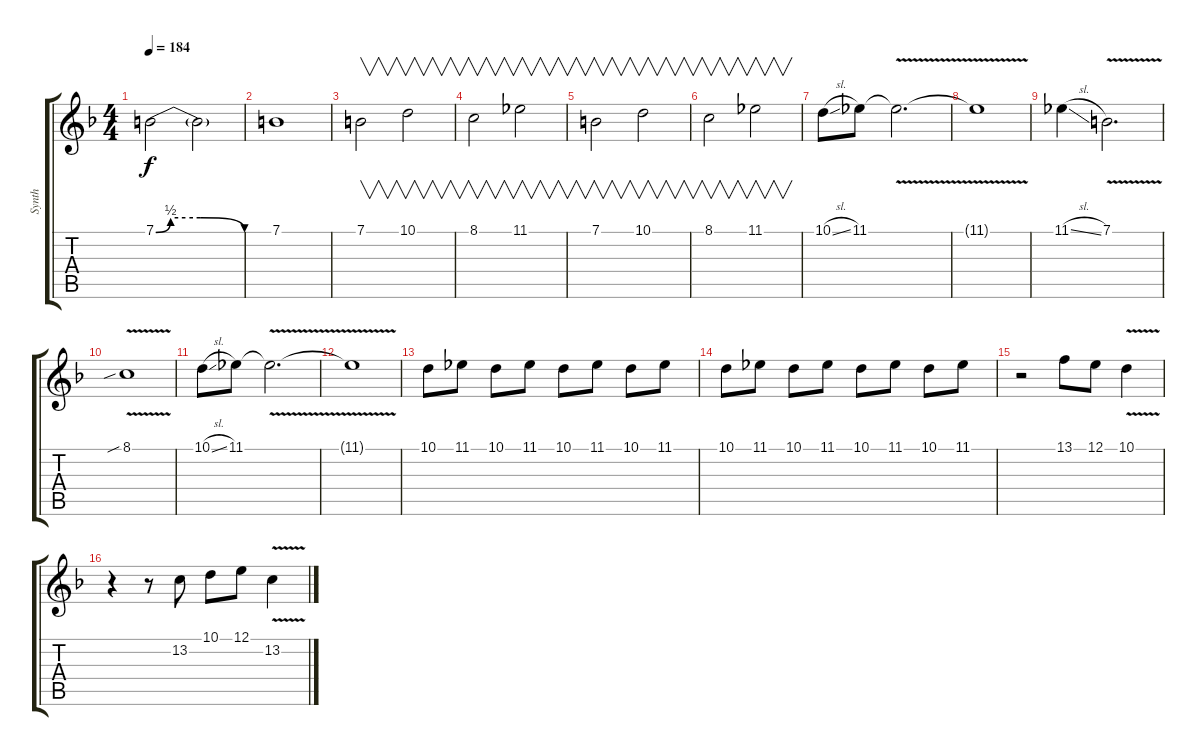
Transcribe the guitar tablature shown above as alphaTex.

\track ("Synth" "Synth") {instrument lead2sawtooth}
\staff {score tabs}
\tuning (E4 B3 G3 D3 A2 E2) {hide}
\ts (4 4)
\tempo 184
\clef g2
\ks f
7.1{be (custom 0 0 10 2 20 2 30 2 60 0)}.2{dy f} 7.1{t}.2 |
7.1.1 |
7.1.2{v} 10.1.2{v} |
8.1.2{v} 11.1.2{v} |
7.1.2{v} 10.1.2{v} |
8.1.2{v} 11.1.2{v} |
10.1{sl}.8 11.1.8 11.1{v t}.2{d} |
11.1{t}.1 |
11.1{sl}.4 7.1{v}.2{d} |
8.1{v sib}.1 |
10.1{sl}.8 11.1.8 11.1{v t}.2{d} |
11.1{t}.1 |
10.1.8 11.1.8 10.1.8 11.1.8 10.1.8 11.1.8 10.1.8 11.1.8 |
10.1.8 11.1.8 10.1.8 11.1.8 10.1.8 11.1.8 10.1.8 11.1.8 |
r.2 13.1.8 12.1.8 10.1{v}.4 |
r.4 r.8 13.2.8 10.1.8 12.1.8 13.2{v}.4
